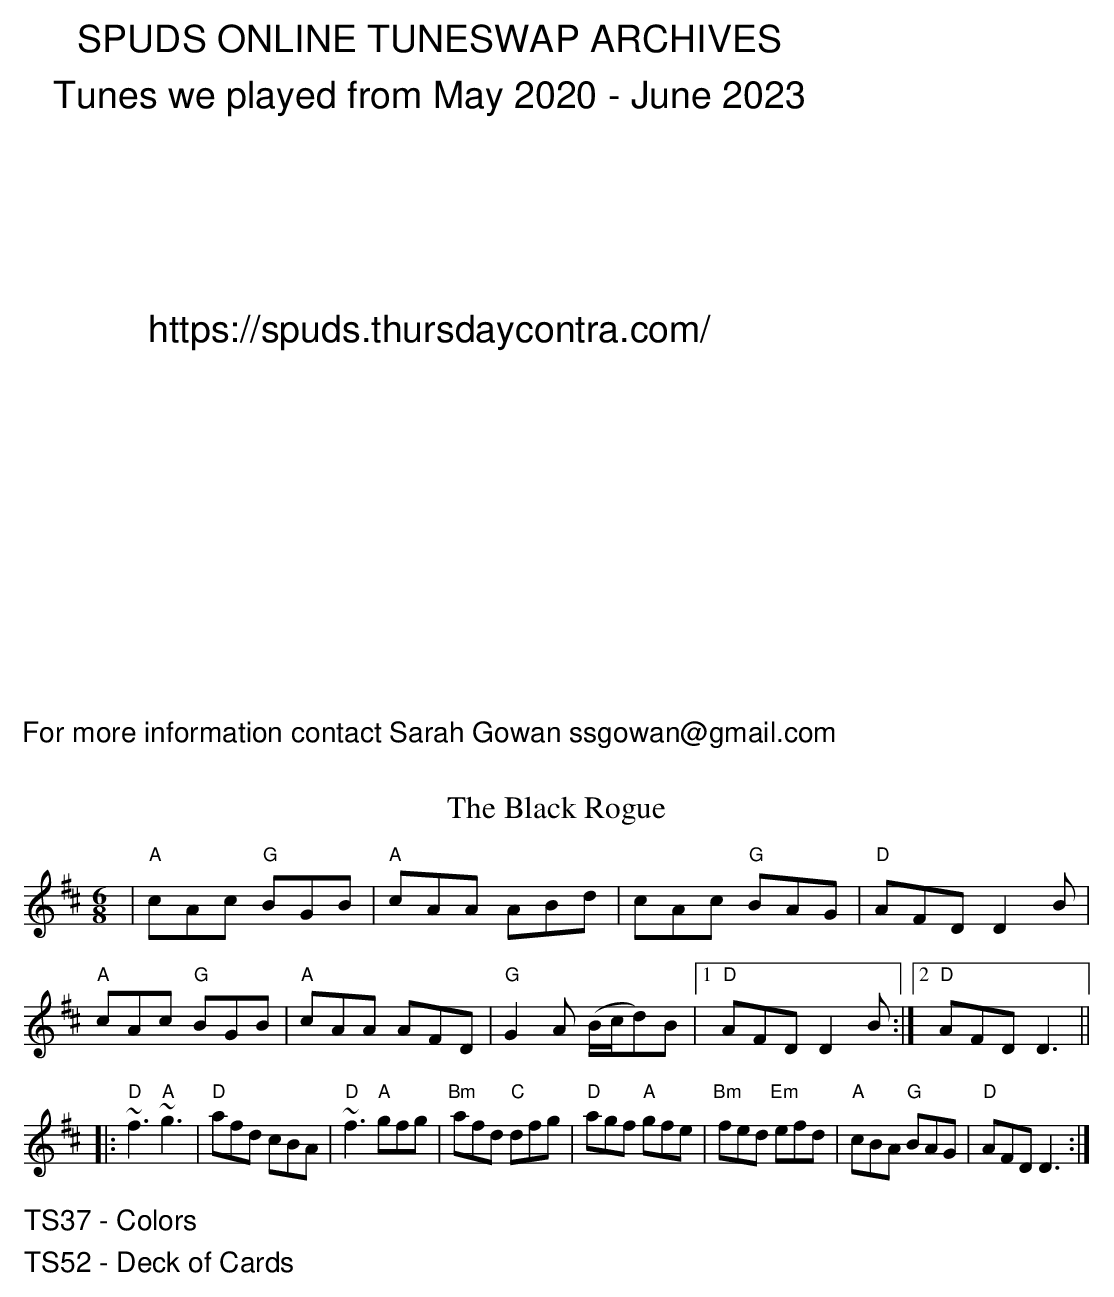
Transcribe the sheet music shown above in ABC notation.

X:1
T:Black Rogue, The
M:6/8
L:1/8
K:Amix
|"A"cAc "G"BGB|"A"cAA ABd|cAc "G"BAG|"D"AFD D2 B|\
"A"cAc "G"BGB|"A"cAA AFD|"G"G2 A (B/c/d)B|1 "D"AFD D2 B:|2"D" AFD D3||
|:"D"~f3 "A"~g3|"D"afd cBA|"D"~f3 "A"gfg|"Bm"afd "C"dfg|\
"D"agf "A"gfe|"Bm"fed "Em"efd|"A"cBA "G"BAG|"D"AFD D3:|
